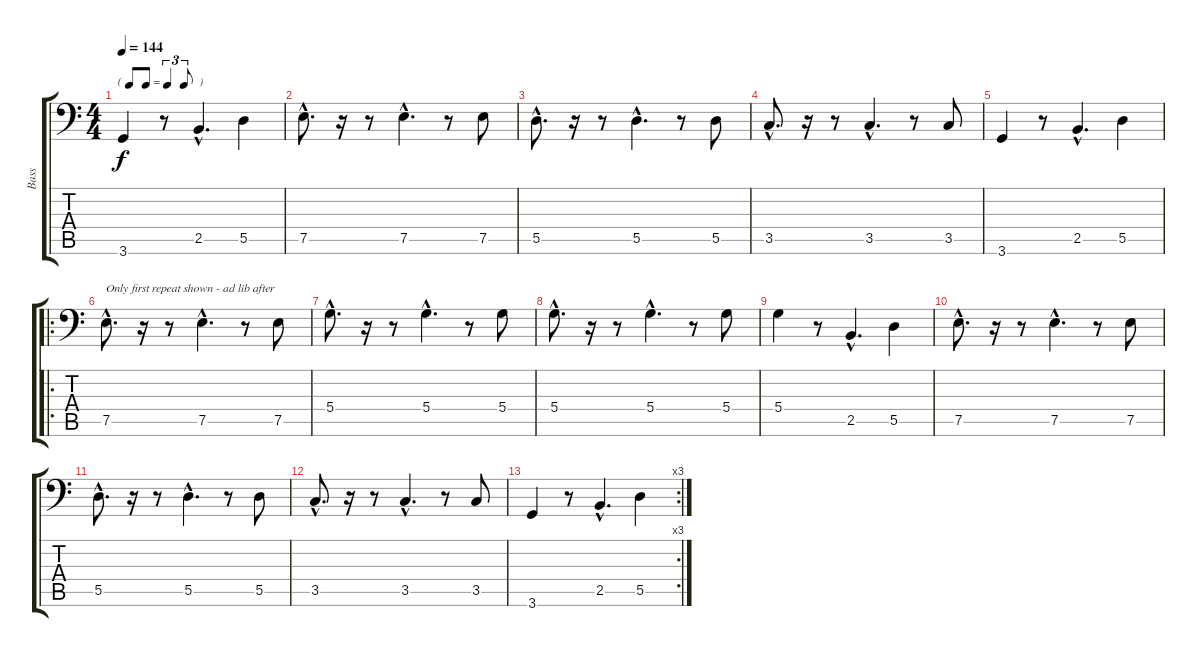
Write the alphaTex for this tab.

\track ("Bass" "Bass") {instrument electricbassfinger}
\staff {score tabs}
\tuning (E3 B2 G2 D2 A1 E1) {hide}
\ts (4 4)
\tf triplet8th
\tempo 144
\clef f4
\ks c
3.6.4{dy f} r.8 2.5{hac}.4{d} 5.5.4 |
7.5{hac}.8{d} r.16 r.8 7.5{hac}.4{d} r.8 7.5.8 |
5.5{hac}.8{d} r.16 r.8 5.5{hac}.4{d} r.8 5.5.8 |
3.5{hac}.8{d} r.16 r.8 3.5{hac}.4{d} r.8 3.5.8 |
3.6.4 r.8 2.5{hac}.4{d} 5.5.4 |
\ro
7.5{hac}.8{d txt "Only first repeat shown - ad lib after"} r.16 r.8 7.5{hac}.4{d} r.8 7.5.8 |
5.4{hac}.8{d} r.16 r.8 5.4{hac}.4{d} r.8 5.4.8 |
5.4{hac}.8{d} r.16 r.8 5.4{hac}.4{d} r.8 5.4.8 |
5.4.4 r.8 2.5{hac}.4{d} 5.5.4 |
7.5{hac}.8{d} r.16 r.8 7.5{hac}.4{d} r.8 7.5.8 |
5.5{hac}.8{d} r.16 r.8 5.5{hac}.4{d} r.8 5.5.8 |
3.5{hac}.8{d} r.16 r.8 3.5{hac}.4{d} r.8 3.5.8 |
\rc 3
3.6.4 r.8 2.5{hac}.4{d} 5.5.4
